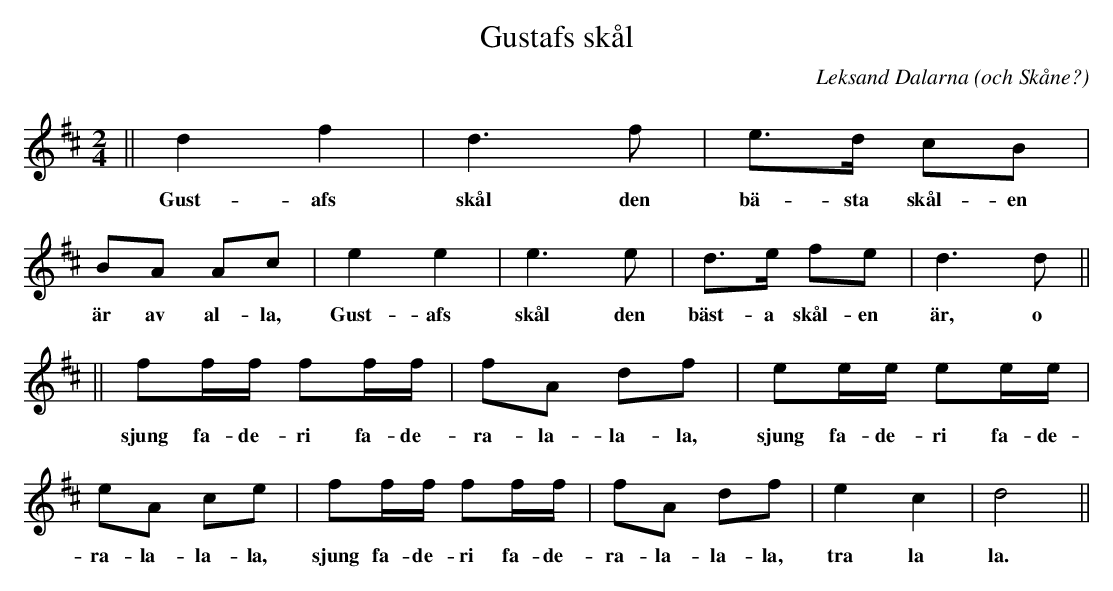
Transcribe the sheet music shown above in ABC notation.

X:1
T:Gustafs skål
O:Leksand Dalarna (och Skåne?)
M:2/4
L:1/8
K:D
|| d2f2 | d3 f | e>d cB | BA Ac | e2 e2 |e3 e | d>e fe | d3 d ||
w:Gust-afs skål den bä-sta skål-en är av al-la, Gust-afs skål den bäst-a skål-en är, o
|| ff/f/ ff/f/ | fA df | ee/e/ ee/e/ | eA ce | ff/f/ ff/f/ | fA df | e2 c2 | d4 ||
w:sjung fa-de-ri fa-de-ra-la-la-la, sjung fa-de-ri fa-de-ra-la-la-la, sjung fa-de-ri fa-de-ra-la-la-la, tra la la.
